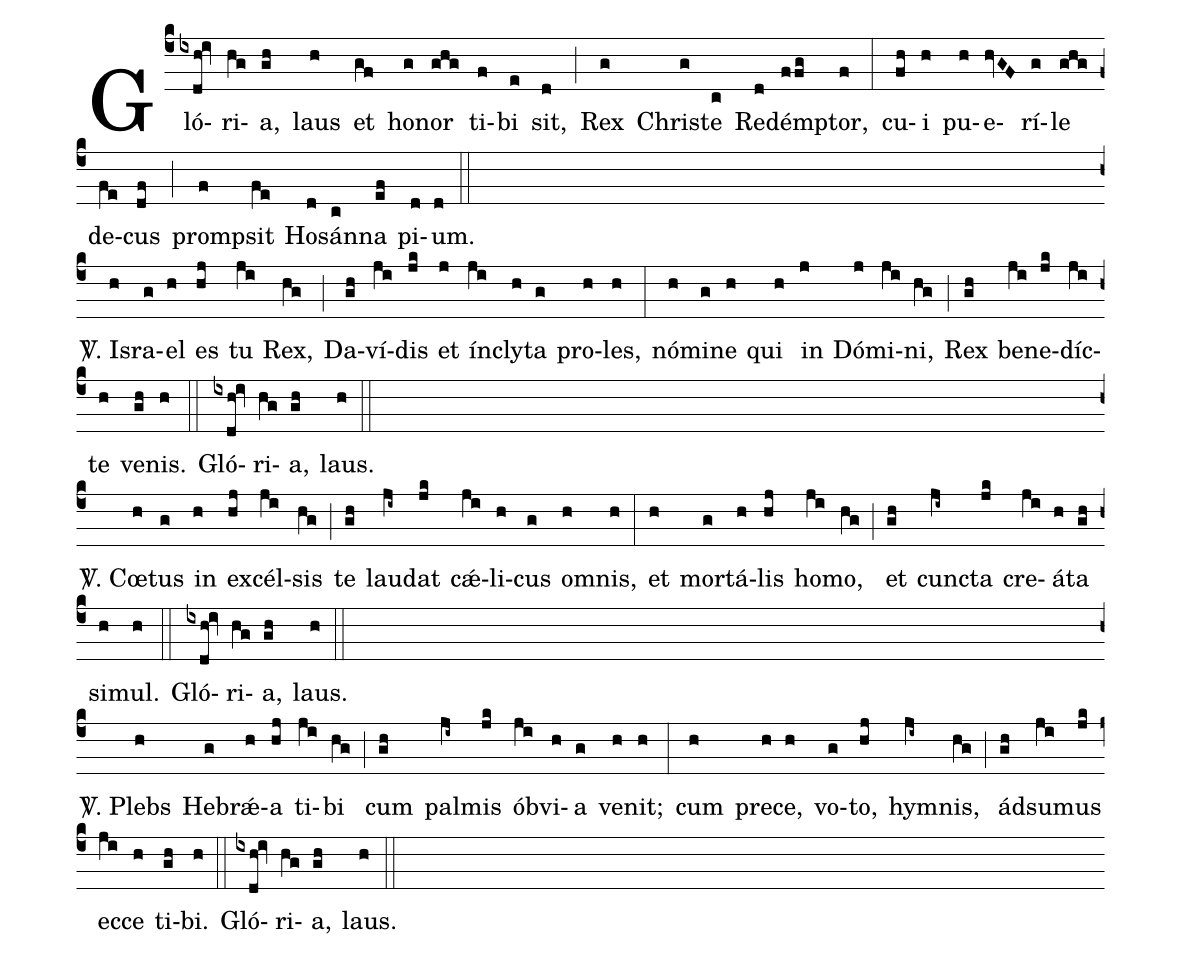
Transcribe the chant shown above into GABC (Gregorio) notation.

%%
(c4) Gló(ixdh!iv)ri(hg)a,(gh) laus(h) et(gf) ho(g)nor(ghg) ti(f)bi(e) sit,(d) (;) Rex(g) Chris(g)te(c) Red(d)émp(ffg)tor,(f) (:) cu(fh)i(h) pu(h)e(hvGF)rí(g)le(ghg) de(fe)cus(df) (;) promp(f)sit(fe) Ho(d)sán(c)na(ef) pi(d)um.(d) (::) (Z)

<sp>V/</sp>. Is(h)ra(g)el(h) es(hj) tu(ji) Rex,(hg) (;) Da(gh)ví(ji)dis(jk) et(j) ín(ji)cly(h)ta(g) pro(h)les,(h) (:) nó(h)mi(g)ne(h) qui(h) in(j) Dó(j)mi(ji)ni,(hg) (;) Rex(gh) be(ji)ne(jk)díc(ji)te(h) ve(gh)nis.(h) (::)

Gló(ixdh!iv)ri(hg)a,(gh) laus.(h) (::) (Z)

<sp>V/</sp>. Cœ(h)tus(g) in(h) ex(hj)cél(ji)sis(hg) (;) te(gh) lau(ji~)dat(jk) cǽ(ji)li(h)cus(g) om(h)nis,(h) (:) et(h) mor(g)tá(h)lis(hj) ho(ji)mo,(hg) (;) et(gh) cunc(ji~)ta(jk) cre(ji)á(h)ta(gh) si(h)mul.(h) (::)

Gló(ixdh!iv)ri(hg)a,(gh) laus.(h) (::) (Z)

<sp>V/</sp>. Plebs(h) He(g)brǽ(h)a(hj) ti(ji)bi(hg) (;) cum(gh) pal(ji~)mis(jk) ób(ji)vi(h)a(g) ve(h)nit;(h) (:) cum(h) pre(h)ce,(h) vo(g)to,(hj) hym(ji~)nis,(hg) (;) ád(gh)su(ji)mus(jk) ec(ji)ce(h) ti(gh	)bi.(h) (::) Gló(ixdh!iv)ri(hg)a,(gh) laus.(h) (::)
